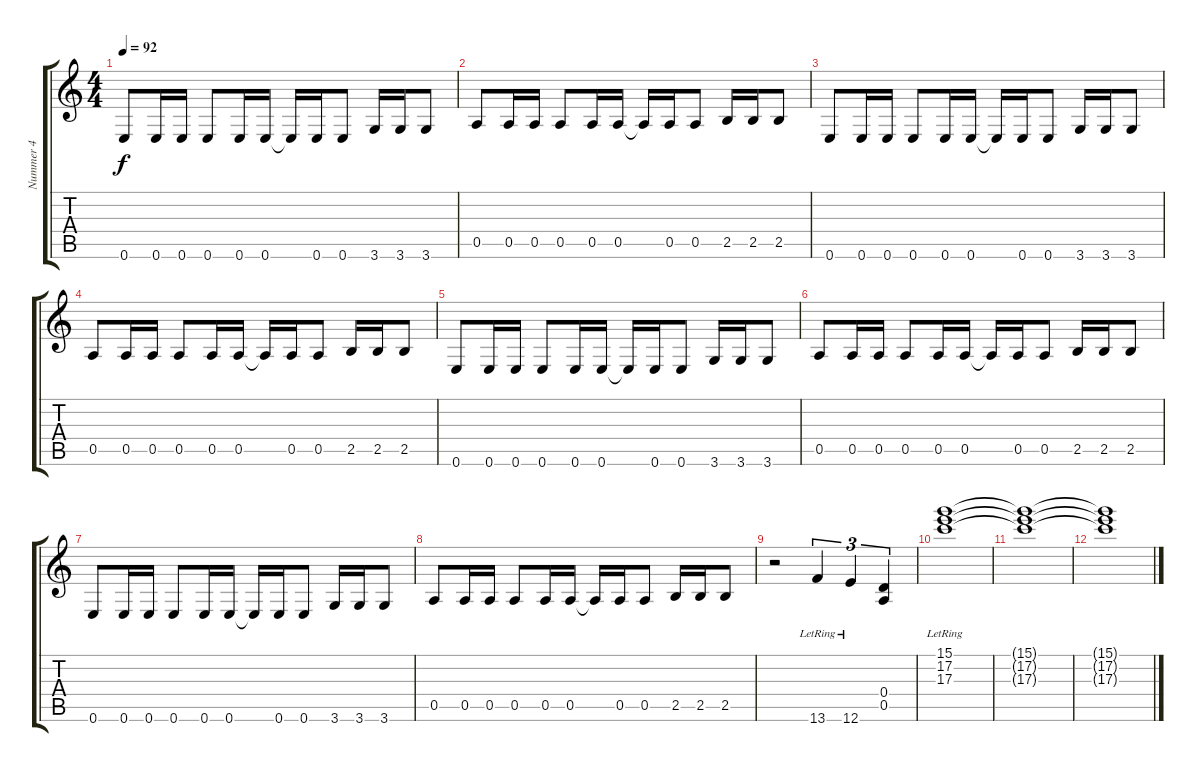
\track ("Nummer 4" "Nummer 4") {instrument electricbassfinger}
\staff {score tabs}
\tuning (E4 B3 G3 D3 A2 E2) {hide}
\ts (4 4)
\tempo 92
\clef g2
\ks c
0.6.8{dy f} 0.6.16 0.6.16 0.6.8 0.6.16 0.6.16 0.6{t}.16 0.6.16 0.6.8 3.6.16 3.6.16 3.6.8 |
0.5.8 0.5.16 0.5.16 0.5.8 0.5.16 0.5.16 0.5{t}.16 0.5.16 0.5.8 2.5.16 2.5.16 2.5.8 |
0.6.8 0.6.16 0.6.16 0.6.8 0.6.16 0.6.16 0.6{t}.16 0.6.16 0.6.8 3.6.16 3.6.16 3.6.8 |
0.5.8 0.5.16 0.5.16 0.5.8 0.5.16 0.5.16 0.5{t}.16 0.5.16 0.5.8 2.5.16 2.5.16 2.5.8 |
0.6.8 0.6.16 0.6.16 0.6.8 0.6.16 0.6.16 0.6{t}.16 0.6.16 0.6.8 3.6.16 3.6.16 3.6.8 |
0.5.8 0.5.16 0.5.16 0.5.8 0.5.16 0.5.16 0.5{t}.16 0.5.16 0.5.8 2.5.16 2.5.16 2.5.8 |
0.6.8 0.6.16 0.6.16 0.6.8 0.6.16 0.6.16 0.6{t}.16 0.6.16 0.6.8 3.6.16 3.6.16 3.6.8 |
0.5.8 0.5.16 0.5.16 0.5.8 0.5.16 0.5.16 0.5{t}.16 0.5.16 0.5.8 2.5.16 2.5.16 2.5.8 |
r.2{volume 16 instrument electricguitarclean} 13.6{lr}.4{tu (3 2)} 12.6{lr}.4{tu (3 2)} (0.4 0.5).4{tu (3 2)} |
(15.1{lr} 17.2{lr} 17.3{lr}).1{volume 10 instrument synthstrings1} |
(15.1{t} 17.2{t} 17.3{t}).1 |
(15.1{t} 17.2{t} 17.3{t}).1
